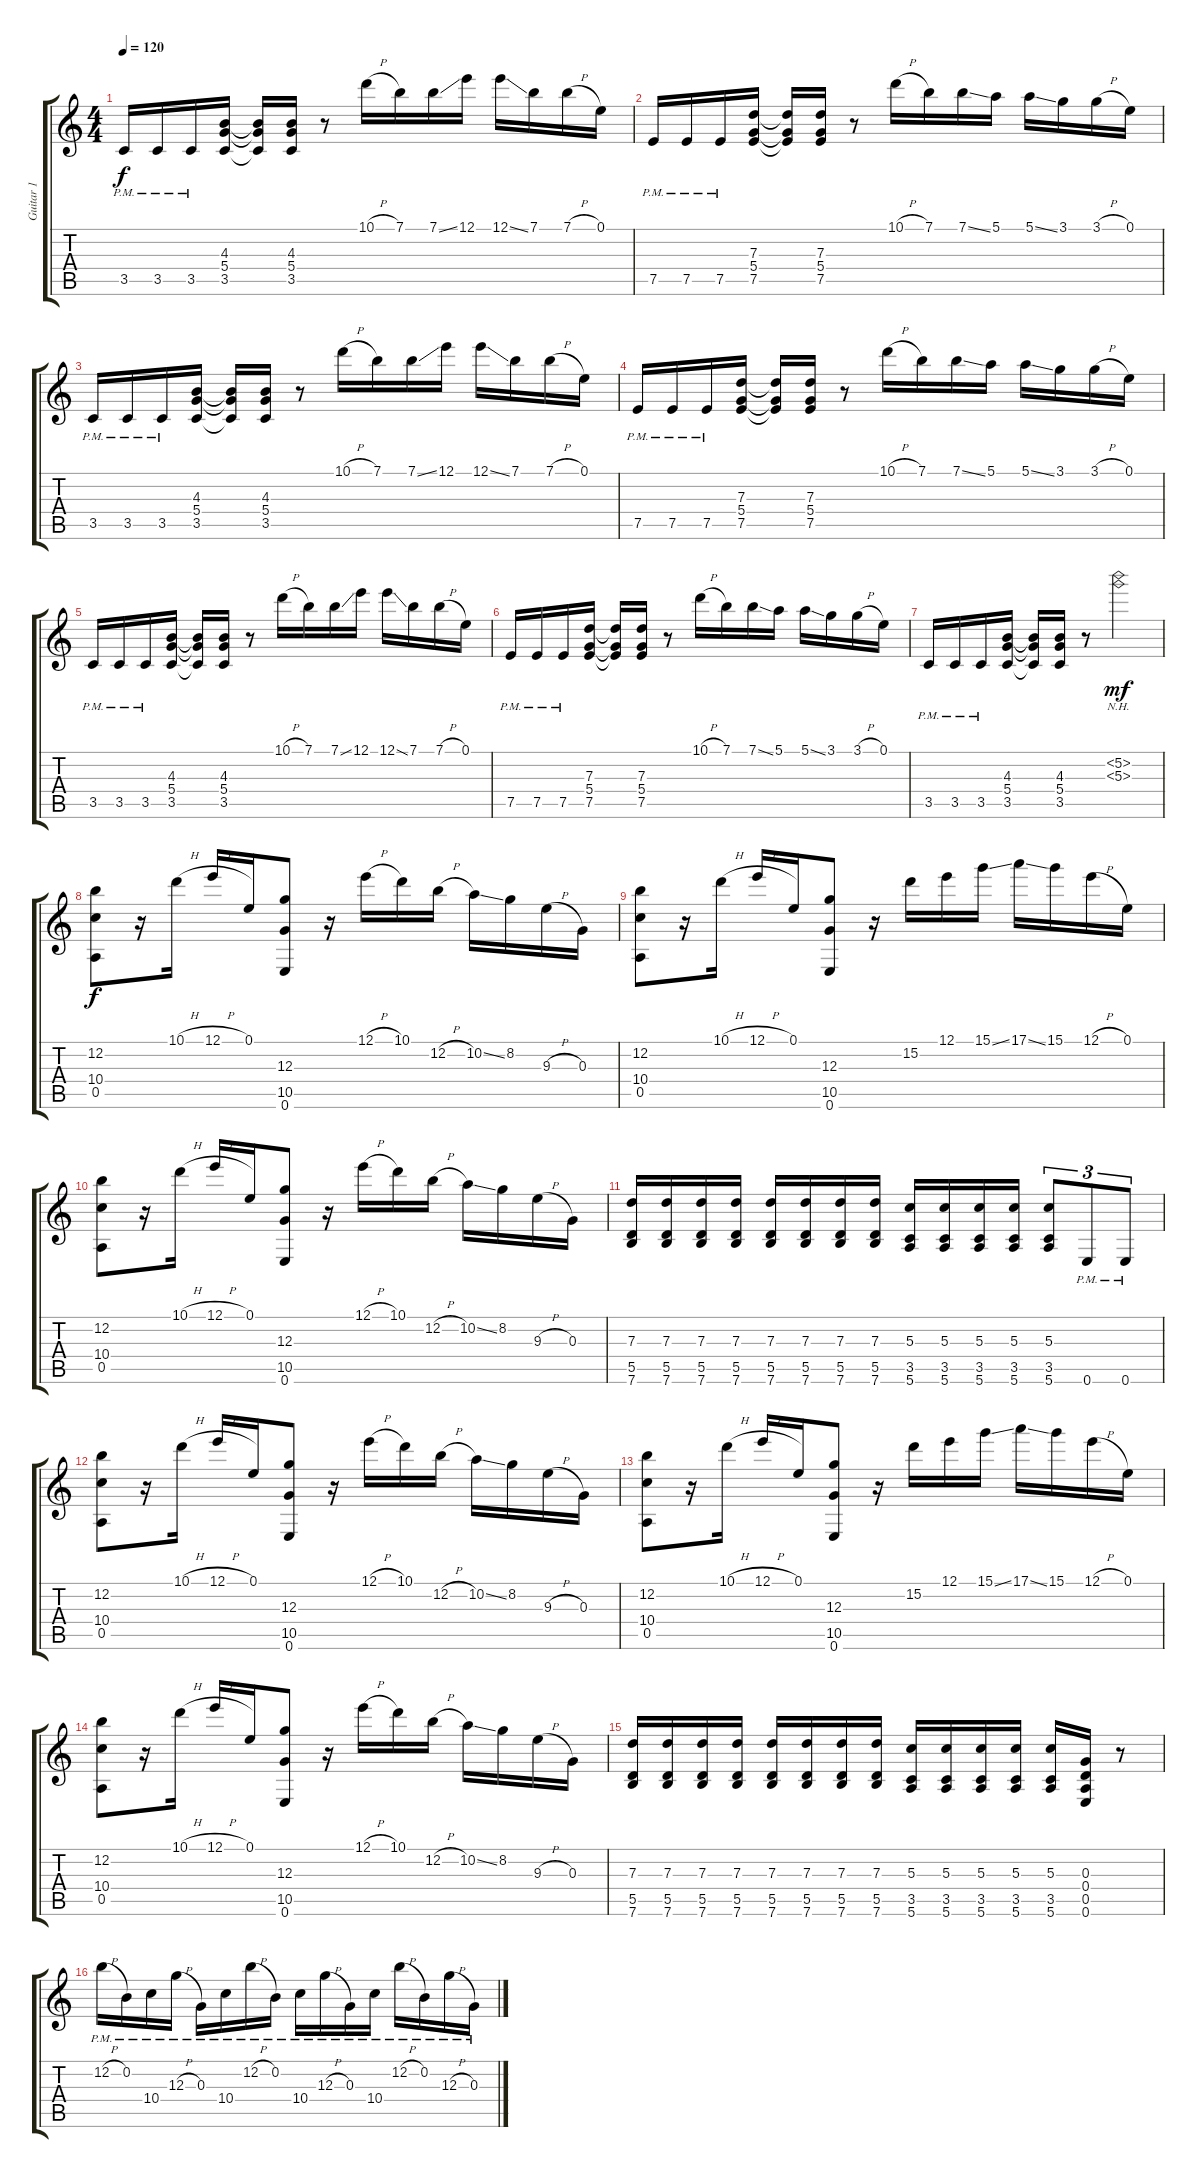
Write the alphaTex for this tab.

\track ("Guitar 1" "Guitar 1") {instrument distortionguitar}
\staff {score tabs}
\tuning (E4 B3 G3 D3 A2 E2) {hide}
\ts (4 4)
\tempo 120
\clef g2
\ks c
3.5{pm}.16{dy f} 3.5{pm}.16 3.5{pm}.16 (4.3 5.4 3.5).16 (4.3{t} 5.4{t} 3.5{t}).16 (4.3 5.4 3.5).16 r.8 10.1{h}.16 7.1.16 7.1{ss}.16 12.1.16 12.1{ss}.16 7.1.16 7.1{h}.16 0.1.16 |
7.5{pm}.16 7.5{pm}.16 7.5{pm}.16 (7.3 5.4 7.5).16 (7.3{t} 5.4{t} 7.5{t}).16 (7.3 5.4 7.5).16 r.8 10.1{h}.16 7.1.16 7.1{ss}.16 5.1.16 5.1{ss}.16 3.1.16 3.1{h}.16 0.1.16 |
3.5{pm}.16 3.5{pm}.16 3.5{pm}.16 (4.3 5.4 3.5).16 (4.3{t} 5.4{t} 3.5{t}).16 (4.3 5.4 3.5).16 r.8 10.1{h}.16 7.1.16 7.1{ss}.16 12.1.16 12.1{ss}.16 7.1.16 7.1{h}.16 0.1.16 |
7.5{pm}.16 7.5{pm}.16 7.5{pm}.16 (7.3 5.4 7.5).16 (7.3{t} 5.4{t} 7.5{t}).16 (7.3 5.4 7.5).16 r.8 10.1{h}.16 7.1.16 7.1{ss}.16 5.1.16 5.1{ss}.16 3.1.16 3.1{h}.16 0.1.16 |
3.5{pm}.16 3.5{pm}.16 3.5{pm}.16 (4.3 5.4 3.5).16 (4.3{t} 5.4{t} 3.5{t}).16 (4.3 5.4 3.5).16 r.8 10.1{h}.16 7.1.16 7.1{ss}.16 12.1.16 12.1{ss}.16 7.1.16 7.1{h}.16 0.1.16 |
7.5{pm}.16 7.5{pm}.16 7.5{pm}.16 (7.3 5.4 7.5).16 (7.3{t} 5.4{t} 7.5{t}).16 (7.3 5.4 7.5).16 r.8 10.1{h}.16 7.1.16 7.1{ss}.16 5.1.16 5.1{ss}.16 3.1.16 3.1{h}.16 0.1.16 |
3.5{pm}.16 3.5{pm}.16 3.5{pm}.16 (4.3 5.4 3.5).16 (4.3{t} 5.4{t} 3.5{t}).16 (4.3 5.4 3.5).16 r.8 (5.2{nh} 5.3{nh}).2{dy mf} |
(12.2 10.4 0.5).8{dy f} r.16 10.1{h}.16 12.1{h}.16 0.1.16 (12.3 10.5 0.6).8 r.16 12.1{h}.16 10.1.16 12.2{h}.16 10.2{ss}.16 8.2.16 9.3{h}.16 0.3.16 |
(12.2 10.4 0.5).8 r.16 10.1{h}.16 12.1{h}.16 0.1.16 (12.3 10.5 0.6).8 r.16 15.2.16 12.1.16 15.1{ss}.16 17.1{ss}.16 15.1.16 12.1{h}.16 0.1.16 |
(12.2 10.4 0.5).8 r.16 10.1{h}.16 12.1{h}.16 0.1.16 (12.3 10.5 0.6).8 r.16 12.1{h}.16 10.1.16 12.2{h}.16 10.2{ss}.16 8.2.16 9.3{h}.16 0.3.16 |
(7.3 5.5 7.6).16 (7.3 5.5 7.6).16 (7.3 5.5 7.6).16 (7.3 5.5 7.6).16 (7.3 5.5 7.6).16 (7.3 5.5 7.6).16 (7.3 5.5 7.6).16 (7.3 5.5 7.6).16 (5.3 3.5 5.6).16 (5.3 3.5 5.6).16 (5.3 3.5 5.6).16 (5.3 3.5 5.6).16 (5.3 3.5 5.6).8{tu (3 2)} 0.6{pm}.8{tu (3 2)} 0.6{pm}.8{tu (3 2)} |
(12.2 10.4 0.5).8 r.16 10.1{h}.16 12.1{h}.16 0.1.16 (12.3 10.5 0.6).8 r.16 12.1{h}.16 10.1.16 12.2{h}.16 10.2{ss}.16 8.2.16 9.3{h}.16 0.3.16 |
(12.2 10.4 0.5).8 r.16 10.1{h}.16 12.1{h}.16 0.1.16 (12.3 10.5 0.6).8 r.16 15.2.16 12.1.16 15.1{ss}.16 17.1{ss}.16 15.1.16 12.1{h}.16 0.1.16 |
(12.2 10.4 0.5).8 r.16 10.1{h}.16 12.1{h}.16 0.1.16 (12.3 10.5 0.6).8 r.16 12.1{h}.16 10.1.16 12.2{h}.16 10.2{ss}.16 8.2.16 9.3{h}.16 0.3.16 |
(7.3 5.5 7.6).16 (7.3 5.5 7.6).16 (7.3 5.5 7.6).16 (7.3 5.5 7.6).16 (7.3 5.5 7.6).16 (7.3 5.5 7.6).16 (7.3 5.5 7.6).16 (7.3 5.5 7.6).16 (5.3 3.5 5.6).16 (5.3 3.5 5.6).16 (5.3 3.5 5.6).16 (5.3 3.5 5.6).16 (5.3 3.5 5.6).16 (0.3 0.4 0.5 0.6).16 r.8 |
12.2{h pm}.16 0.2{pm}.16 10.4{pm}.16 12.3{h pm}.16 0.3{pm}.16 10.4{pm}.16 12.2{h pm}.16 0.2{pm}.16 10.4{pm}.16 12.3{h pm}.16 0.3{pm}.16 10.4{pm}.16 12.2{h pm}.16 0.2{pm}.16 12.3{h pm}.16 0.3{pm}.16
